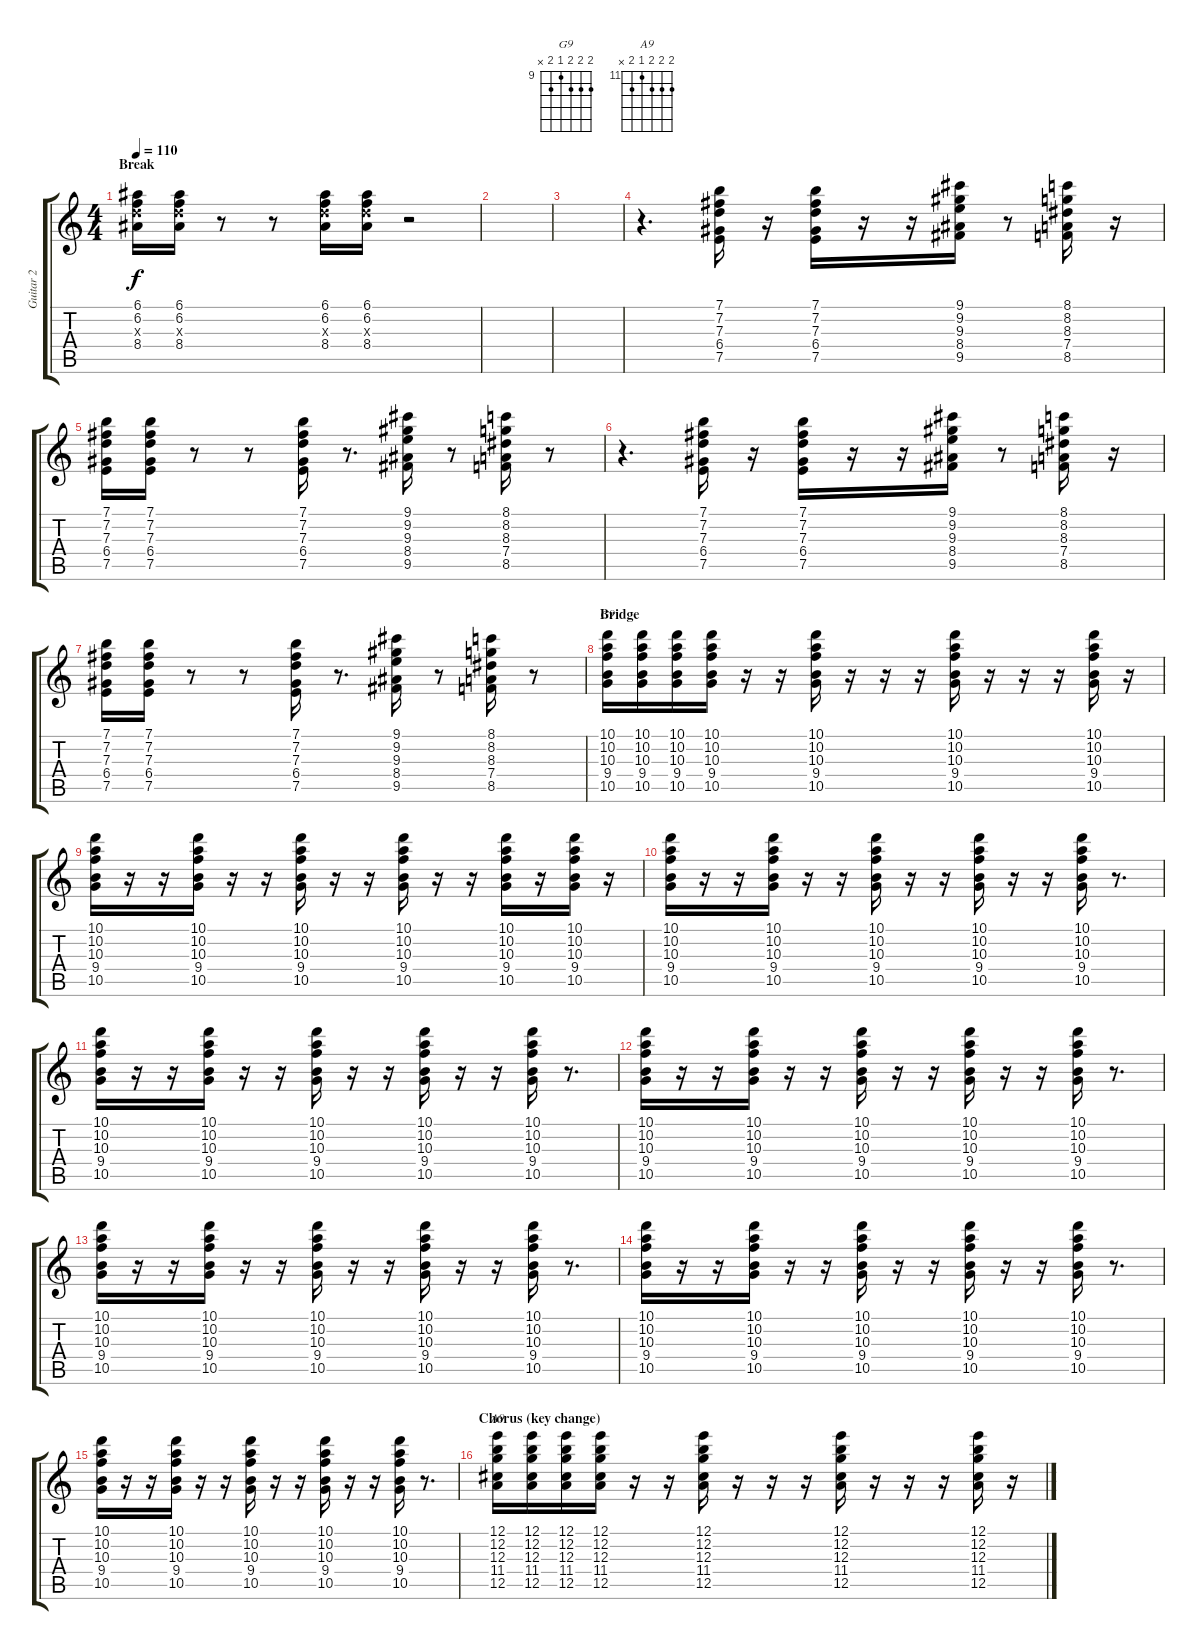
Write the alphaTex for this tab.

\track ("Guitar 2" "Guitar 2") {instrument electricguitarjazz}
\staff {score tabs}
\tuning (E4 B3 G3 D3 A2 E2) {hide}
\chord ("G9" 10 10 10 9 10 x) {firstfret 9}
\chord ("A9" 12 12 12 11 12 x) {firstfret 11}
\ts (4 4)
\section ("" "Break")
\tempo 110
\clef g2
\ks c
(6.1 6.2 7.3{x} 8.4).16{dy f volume 9} (6.1 6.2 7.3{x} 8.4).16 r.8 r.8 (6.1 6.2 7.3{x} 8.4).16 (6.1 6.2 7.3{x} 8.4).16 r.2 |
|
|
r.4{d} (7.1 7.2 7.3 6.4 7.5).16 r.16 (7.1 7.2 7.3 6.4 7.5).16 r.16 r.16 (9.1 9.2 9.3 8.4 9.5).16 r.8 (8.1 8.2 8.3 7.4 8.5).16 r.16 |
(7.1 7.2 7.3 6.4 7.5).16 (7.1 7.2 7.3 6.4 7.5).16 r.8 r.8 (7.1 7.2 7.3 6.4 7.5).16 r.8{d} (9.1 9.2 9.3 8.4 9.5).16 r.8 (8.1 8.2 8.3 7.4 8.5).16 r.8 |
r.4{d} (7.1 7.2 7.3 6.4 7.5).16 r.16 (7.1 7.2 7.3 6.4 7.5).16 r.16 r.16 (9.1 9.2 9.3 8.4 9.5).16 r.8 (8.1 8.2 8.3 7.4 8.5).16 r.16 |
(7.1 7.2 7.3 6.4 7.5).16 (7.1 7.2 7.3 6.4 7.5).16 r.8 r.8 (7.1 7.2 7.3 6.4 7.5).16 r.8{d} (9.1 9.2 9.3 8.4 9.5).16 r.8 (8.1 8.2 8.3 7.4 8.5).16 r.8 |
\section ("" "Bridge")
(10.1 10.2 10.3 9.4 10.5).16{ch "G9" volume 7} (10.1 10.2 10.3 9.4 10.5).16 (10.1 10.2 10.3 9.4 10.5).16 (10.1 10.2 10.3 9.4 10.5).16 r.16 r.16 (10.1 10.2 10.3 9.4 10.5).16 r.16 r.16 r.16 (10.1 10.2 10.3 9.4 10.5).16 r.16 r.16 r.16 (10.1 10.2 10.3 9.4 10.5).16 r.16 |
(10.1 10.2 10.3 9.4 10.5).16 r.16 r.16 (10.1 10.2 10.3 9.4 10.5).16 r.16 r.16 (10.1 10.2 10.3 9.4 10.5).16 r.16 r.16 (10.1 10.2 10.3 9.4 10.5).16 r.16 r.16 (10.1 10.2 10.3 9.4 10.5).16 r.16 (10.1 10.2 10.3 9.4 10.5).16 r.16 |
(10.1 10.2 10.3 9.4 10.5).16 r.16 r.16 (10.1 10.2 10.3 9.4 10.5).16 r.16 r.16 (10.1 10.2 10.3 9.4 10.5).16 r.16 r.16 (10.1 10.2 10.3 9.4 10.5).16 r.16 r.16 (10.1 10.2 10.3 9.4 10.5).16 r.8{d} |
(10.1 10.2 10.3 9.4 10.5).16 r.16 r.16 (10.1 10.2 10.3 9.4 10.5).16 r.16 r.16 (10.1 10.2 10.3 9.4 10.5).16 r.16 r.16 (10.1 10.2 10.3 9.4 10.5).16 r.16 r.16 (10.1 10.2 10.3 9.4 10.5).16 r.8{d} |
(10.1 10.2 10.3 9.4 10.5).16 r.16 r.16 (10.1 10.2 10.3 9.4 10.5).16 r.16 r.16 (10.1 10.2 10.3 9.4 10.5).16 r.16 r.16 (10.1 10.2 10.3 9.4 10.5).16 r.16 r.16 (10.1 10.2 10.3 9.4 10.5).16 r.8{d} |
(10.1 10.2 10.3 9.4 10.5).16{volume 7} r.16 r.16 (10.1 10.2 10.3 9.4 10.5).16 r.16 r.16 (10.1 10.2 10.3 9.4 10.5).16 r.16 r.16 (10.1 10.2 10.3 9.4 10.5).16 r.16 r.16 (10.1 10.2 10.3 9.4 10.5).16 r.8{d} |
(10.1 10.2 10.3 9.4 10.5).16 r.16 r.16 (10.1 10.2 10.3 9.4 10.5).16 r.16 r.16 (10.1 10.2 10.3 9.4 10.5).16 r.16 r.16 (10.1 10.2 10.3 9.4 10.5).16 r.16 r.16 (10.1 10.2 10.3 9.4 10.5).16 r.8{d} |
(10.1 10.2 10.3 9.4 10.5).16 r.16 r.16 (10.1 10.2 10.3 9.4 10.5).16 r.16 r.16 (10.1 10.2 10.3 9.4 10.5).16 r.16 r.16 (10.1 10.2 10.3 9.4 10.5).16 r.16 r.16 (10.1 10.2 10.3 9.4 10.5).16 r.8{d} |
\section ("" "Chorus (key change)")
(12.1 12.2 12.3 11.4 12.5).16{ch "A9" volume 7} (12.1 12.2 12.3 11.4 12.5).16 (12.1 12.2 12.3 11.4 12.5).16 (12.1 12.2 12.3 11.4 12.5).16 r.16 r.16 (12.1 12.2 12.3 11.4 12.5).16 r.16 r.16 r.16 (12.1 12.2 12.3 11.4 12.5).16 r.16 r.16 r.16 (12.1 12.2 12.3 11.4 12.5).16 r.16
